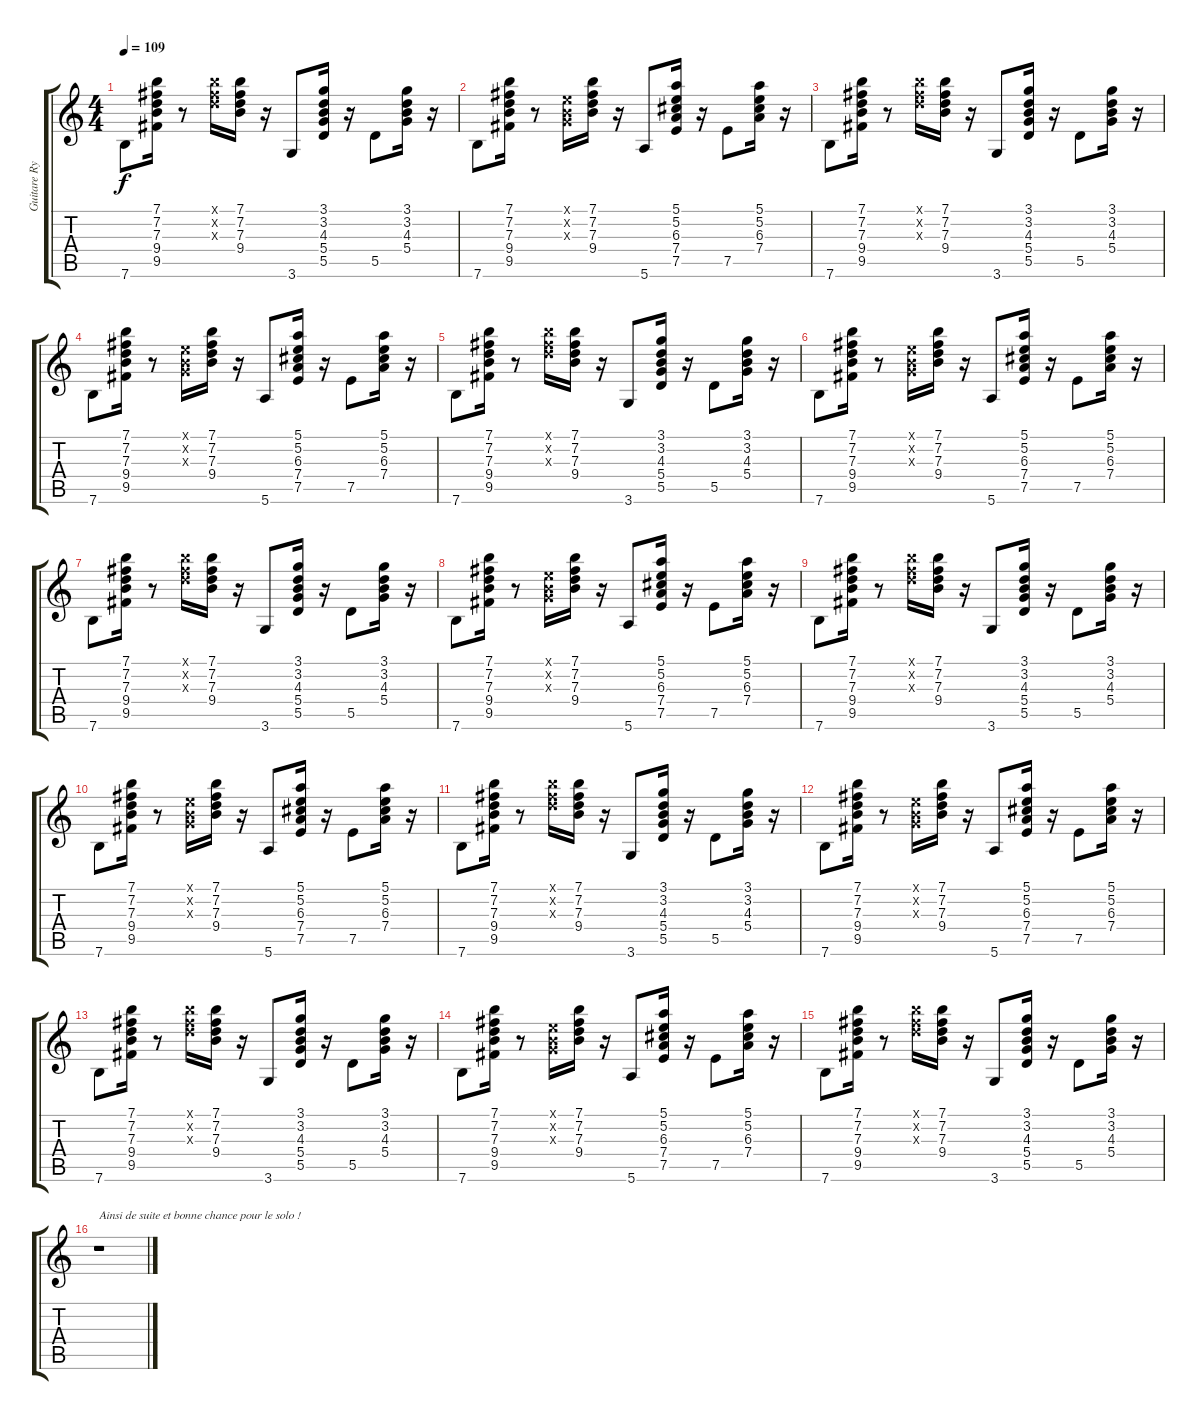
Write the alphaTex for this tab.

\track ("Guitare Rythmique" "Guitare Ry") {instrument acousticguitarnylon}
\staff {score tabs}
\tuning (E4 B3 G3 D3 A2 E2) {hide}
\ts (4 4)
\tempo 109
\clef g2
\ks c
7.6.8{dy f} (7.1 7.2 7.3 9.4 9.5).16 r.8 (7.1{x} 7.2{x} 7.3{x}).16 (7.1 7.2 7.3 9.4).16 r.16 3.6.8 (3.1 3.2 4.3 5.4 5.5).16 r.16 5.5.8 (3.1 3.2 4.3 5.4).16 r.16 |
7.6.8 (7.1 7.2 7.3 9.4 9.5).16 r.8 (0.1{x} 0.2{x} 0.3{x}).16 (7.1 7.2 7.3 9.4).16 r.16 5.6.8 (5.1 5.2 6.3 7.4 7.5).16 r.16 7.5.8 (5.1 5.2 6.3 7.4).16 r.16 |
7.6.8 (7.1 7.2 7.3 9.4 9.5).16 r.8 (7.1{x} 7.2{x} 7.3{x}).16 (7.1 7.2 7.3 9.4).16 r.16 3.6.8 (3.1 3.2 4.3 5.4 5.5).16 r.16 5.5.8 (3.1 3.2 4.3 5.4).16 r.16 |
7.6.8 (7.1 7.2 7.3 9.4 9.5).16 r.8 (0.1{x} 0.2{x} 0.3{x}).16 (7.1 7.2 7.3 9.4).16 r.16 5.6.8 (5.1 5.2 6.3 7.4 7.5).16 r.16 7.5.8 (5.1 5.2 6.3 7.4).16 r.16 |
7.6.8 (7.1 7.2 7.3 9.4 9.5).16 r.8 (7.1{x} 7.2{x} 7.3{x}).16 (7.1 7.2 7.3 9.4).16 r.16 3.6.8 (3.1 3.2 4.3 5.4 5.5).16 r.16 5.5.8 (3.1 3.2 4.3 5.4).16 r.16 |
7.6.8 (7.1 7.2 7.3 9.4 9.5).16 r.8 (0.1{x} 0.2{x} 0.3{x}).16 (7.1 7.2 7.3 9.4).16 r.16 5.6.8 (5.1 5.2 6.3 7.4 7.5).16 r.16 7.5.8 (5.1 5.2 6.3 7.4).16 r.16 |
7.6.8 (7.1 7.2 7.3 9.4 9.5).16 r.8 (7.1{x} 7.2{x} 7.3{x}).16 (7.1 7.2 7.3 9.4).16 r.16 3.6.8 (3.1 3.2 4.3 5.4 5.5).16 r.16 5.5.8 (3.1 3.2 4.3 5.4).16 r.16 |
7.6.8 (7.1 7.2 7.3 9.4 9.5).16 r.8 (0.1{x} 0.2{x} 0.3{x}).16 (7.1 7.2 7.3 9.4).16 r.16 5.6.8 (5.1 5.2 6.3 7.4 7.5).16 r.16 7.5.8 (5.1 5.2 6.3 7.4).16 r.16 |
7.6.8 (7.1 7.2 7.3 9.4 9.5).16 r.8 (7.1{x} 7.2{x} 7.3{x}).16 (7.1 7.2 7.3 9.4).16 r.16 3.6.8 (3.1 3.2 4.3 5.4 5.5).16 r.16 5.5.8 (3.1 3.2 4.3 5.4).16 r.16 |
7.6.8 (7.1 7.2 7.3 9.4 9.5).16 r.8 (0.1{x} 0.2{x} 0.3{x}).16 (7.1 7.2 7.3 9.4).16 r.16 5.6.8 (5.1 5.2 6.3 7.4 7.5).16 r.16 7.5.8 (5.1 5.2 6.3 7.4).16 r.16 |
7.6.8 (7.1 7.2 7.3 9.4 9.5).16 r.8 (7.1{x} 7.2{x} 7.3{x}).16 (7.1 7.2 7.3 9.4).16 r.16 3.6.8 (3.1 3.2 4.3 5.4 5.5).16 r.16 5.5.8 (3.1 3.2 4.3 5.4).16 r.16 |
7.6.8 (7.1 7.2 7.3 9.4 9.5).16 r.8 (0.1{x} 0.2{x} 0.3{x}).16 (7.1 7.2 7.3 9.4).16 r.16 5.6.8 (5.1 5.2 6.3 7.4 7.5).16 r.16 7.5.8 (5.1 5.2 6.3 7.4).16 r.16 |
7.6.8 (7.1 7.2 7.3 9.4 9.5).16 r.8 (7.1{x} 7.2{x} 7.3{x}).16 (7.1 7.2 7.3 9.4).16 r.16 3.6.8 (3.1 3.2 4.3 5.4 5.5).16 r.16 5.5.8 (3.1 3.2 4.3 5.4).16 r.16 |
7.6.8 (7.1 7.2 7.3 9.4 9.5).16 r.8 (0.1{x} 0.2{x} 0.3{x}).16 (7.1 7.2 7.3 9.4).16 r.16 5.6.8 (5.1 5.2 6.3 7.4 7.5).16 r.16 7.5.8 (5.1 5.2 6.3 7.4).16 r.16 |
7.6.8 (7.1 7.2 7.3 9.4 9.5).16 r.8 (7.1{x} 7.2{x} 7.3{x}).16 (7.1 7.2 7.3 9.4).16 r.16 3.6.8 (3.1 3.2 4.3 5.4 5.5).16 r.16 5.5.8 (3.1 3.2 4.3 5.4).16 r.16 |
r.1{txt "Ainsi de suite et bonne chance pour le solo !"}
